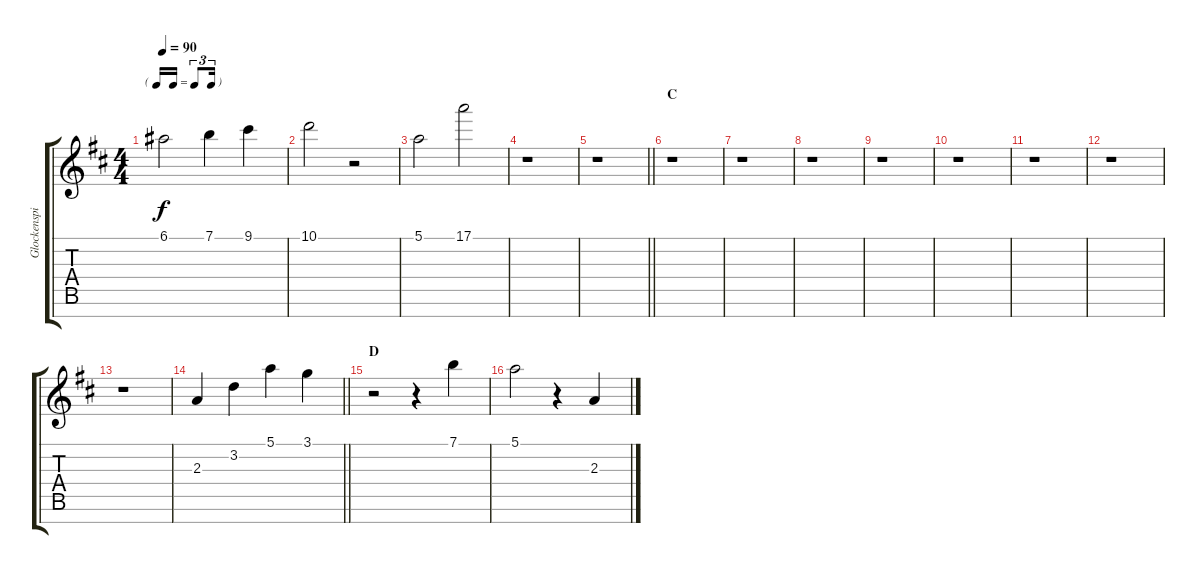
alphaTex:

\track ("Glockenspiel" "Glockenspi") {instrument vibraphone}
\staff {score tabs}
\tuning (E5 B4 G4 D4 A3 E3 B2) {hide}
\ts (4 4)
\tf triplet16th
\tempo 90
\clef g2
\ks d
6.1.2{dy f} 7.1.4 9.1.4 |
10.1.2 r.2 |
5.1.2 17.1.2 |
r.1 |
\barLineRight lightlight
r.1 |
\section ("" "C")
r.1 |
r.1 |
r.1 |
r.1 |
r.1 |
r.1 |
r.1 |
r.1 |
\barLineRight lightlight
2.3.4 3.2.4 5.1.4 3.1.4 |
\section ("" "D")
r.2 r.4 7.1.4 |
5.1.2 r.4 2.3.4
